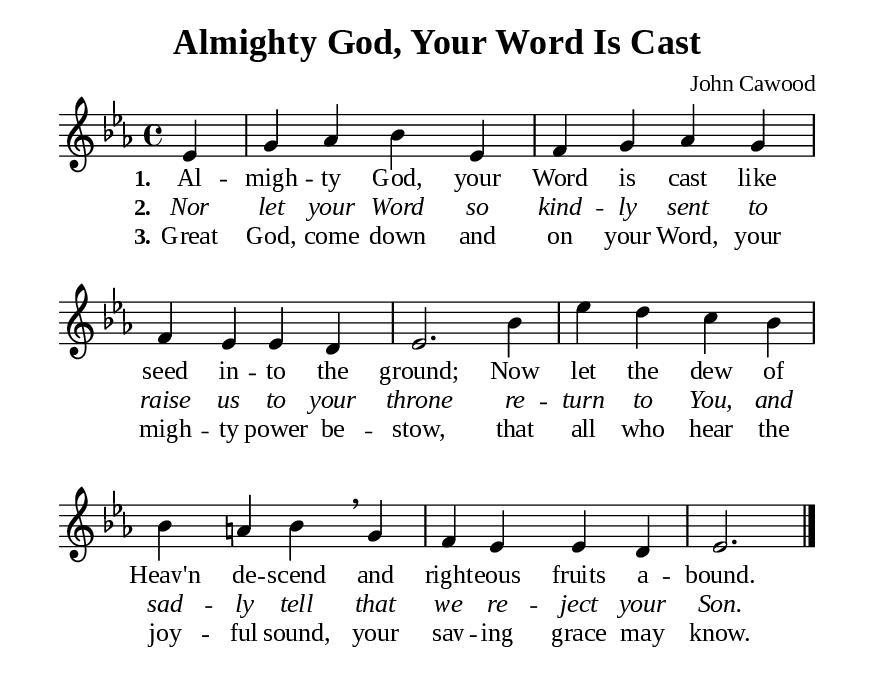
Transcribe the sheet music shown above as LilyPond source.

%%%%%%%%%%%%%%%%%%%%%%%%%%%%%
% CONTENTS OF THIS DOCUMENT
% 1. Common settings
% 2. Verse music
% 3. Verse lyrics
% 4. Layout
%%%%%%%%%%%%%%%%%%%%%%%%%%%%%

%%%%%%%%%%%%%%%%%%%%%%%%%%%%%
% 1. Common settings
%%%%%%%%%%%%%%%%%%%%%%%%%%%%%
\version "2.18.2"

\header {
  title = "Almighty God, Your Word Is Cast"
  composer = "John Cawood"
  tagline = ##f
}

global= {
  \key ees \major
  \time 4/4
  \override Score.BarNumber.break-visibility = ##(#f #f #f)
  \override Lyrics.LyricSpace.minimum-distance = #3.0
}

\paper {
  #(set-paper-size "a5")
  top-margin = 3.2\mm
  bottom-marign = 10\mm
  left-margin = 10\mm
  right-margin = 10\mm
  indent = #0
  #(define fonts
	 (make-pango-font-tree "Liberation Serif"
	 		       "Liberation Serif"
			       "Liberation Serif"
			       (/ 20 20)))
  system-system-spacing = #'((basic-distance . 3) (padding . 5))
}

printItalic = \with {
  \override LyricText.font-shape = #'italic
}

minorNote = #(define-music-function
  (parser location note)
  (ly:music?)
  #{
    \tweak font-size #-3
    #note
  #}
)

%%%%%%%%%%%%%%%%%%%%%%%%%%%%%
% 2. Verse music
%%%%%%%%%%%%%%%%%%%%%%%%%%%%%
musicVerseSoprano = \relative c' {
                  \partial 4 ees4 |
  %{	01	%} g4 aes bes ees, |
  %{	02	%} f g aes g |
  %{	03	%} f ees ees d |
  %{	04	%} ees2. bes'4 |
  %{	05	%} ees d c bes |
  %{	06	%} bes a! bes \breathe g |
  %{	07	%} f ees ees d |
                    ees2. \bar "|."
}

%%%%%%%%%%%%%%%%%%%%%%%%%%%%%
% 3. Verse lyrics
%%%%%%%%%%%%%%%%%%%%%%%%%%%%%
verseOne = \lyricmode {
  \set stanza = #"1."
  Al -- migh -- ty God, your Word is cast like seed in -- to the ground;
  Now let the dew of Heav'n de -- scend and right -- eous fruits a -- bound.
}

verseTwo = \lyricmode {
  \set stanza = #"2."
  Nor let your Word so kind -- ly sent to raise us to your throne re -- turn to You,
  and sad -- ly tell that we re -- ject your Son.
}

verseThree = \lyricmode {
  \set stanza = #"3."
  Great God, come down and on your Word, your migh -- ty power be -- stow,
  that all who hear the joy -- ful sound, your sav -- ing grace may know.
}

%%%%%%%%%%%%%%%%%%%%%%%%%%%%%
% 4. Layout
%%%%%%%%%%%%%%%%%%%%%%%%%%%%%
\score {
    \new ChoirStaff <<
      \new Staff <<
        \clef "treble"
        \new Voice = "sopranos" { \global   \musicVerseSoprano }
      >>
      \new Lyrics \lyricsto sopranos \verseOne
      \new Lyrics \printItalic \lyricsto sopranos \verseTwo
      \new Lyrics \lyricsto sopranos \verseThree
    >>
}
